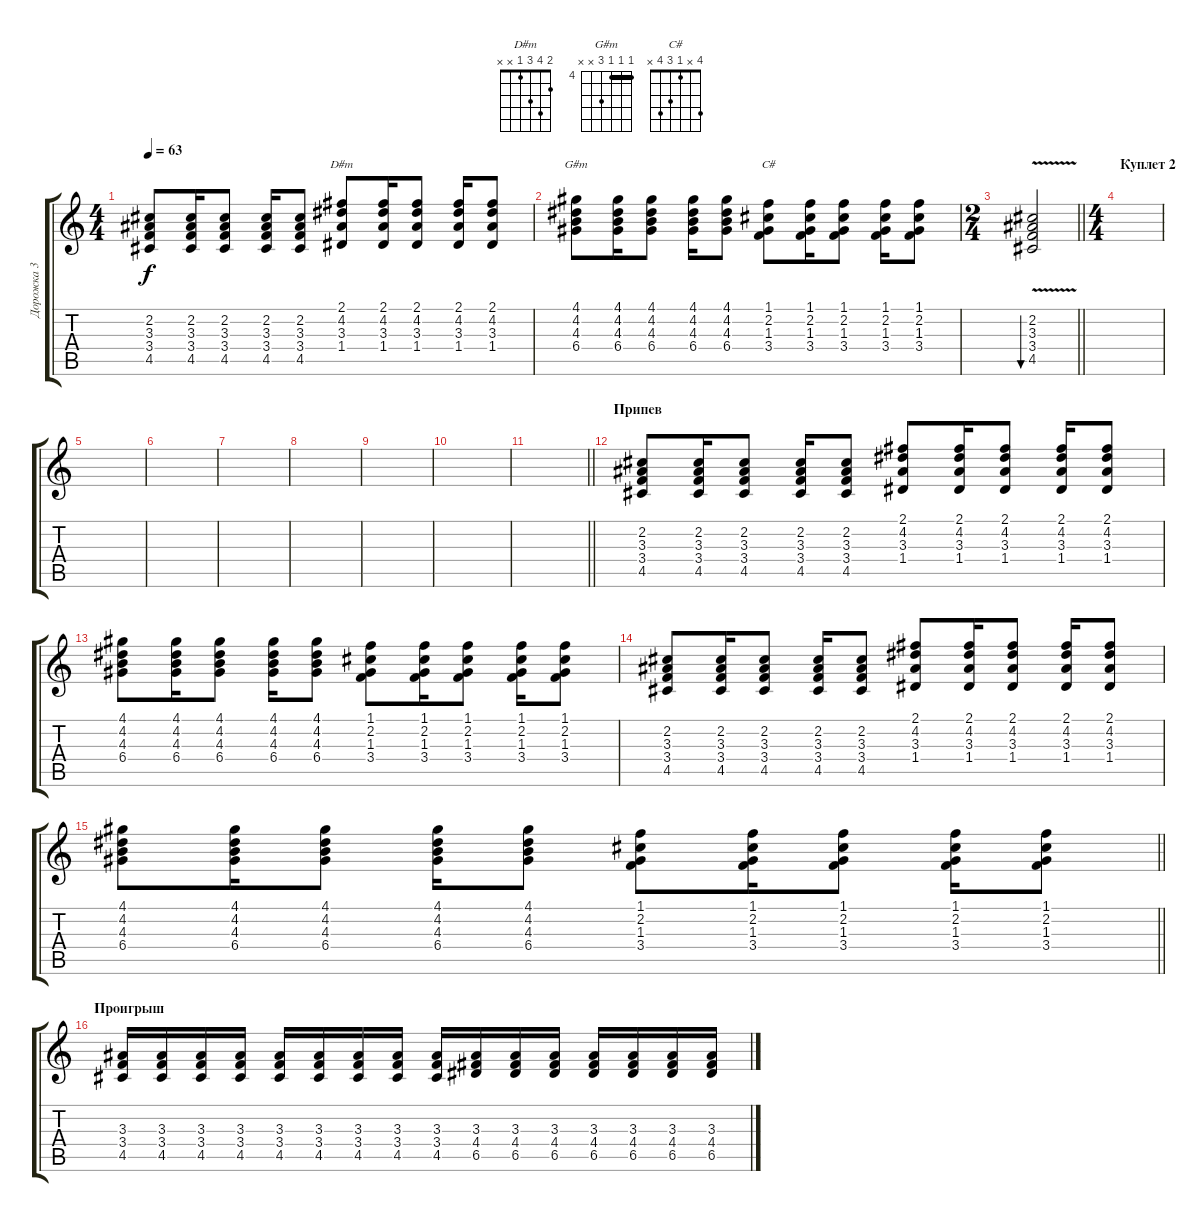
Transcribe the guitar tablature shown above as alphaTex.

\track ("Дорожка 3" "Дорожка 3") {instrument acousticguitarsteel}
\staff {score tabs}
\tuning (E4 B3 G3 D3 A2 E2) {hide}
\chord ("D#m" 2 4 3 1 x x)
\chord ("G#m" 4 4 4 6 x x) {firstfret 4 barre 4}
\chord ("C#" 4 x 1 3 4 x)
\ts (4 4)
\tempo 63
\clef g2
\ks c
(2.2 3.3 3.4 4.5).8{dy f} (2.2 3.3 3.4 4.5).16 (2.2 3.3 3.4 4.5).8 (2.2 3.3 3.4 4.5).16 (2.2 3.3 3.4 4.5).8 (2.1 4.2 3.3 1.4).8{ch "D#m"} (2.1 4.2 3.3 1.4).16 (2.1 4.2 3.3 1.4).8 (2.1 4.2 3.3 1.4).16 (2.1 4.2 3.3 1.4).8 |
(4.1 4.2 4.3 6.4).8{ch "G#m"} (4.1 4.2 4.3 6.4).16 (4.1 4.2 4.3 6.4).8 (4.1 4.2 4.3 6.4).16 (4.1 4.2 4.3 6.4).8 (1.1 2.2 1.3 3.4).8{ch "C#"} (1.1 2.2 1.3 3.4).16 (1.1 2.2 1.3 3.4).8 (1.1 2.2 1.3 3.4).16 (1.1 2.2 1.3 3.4).8 |
\ts (2 4)
\barLineRight lightlight
(2.2{v} 3.3{v} 3.4{v} 4.5{v}).2{bu 120} |
\ts (4 4)
\section ("" "Куплет 2")
|
|
|
|
|
|
|
\barLineRight lightlight
|
\section ("" "Припев")
(2.2 3.3 3.4 4.5).8 (2.2 3.3 3.4 4.5).16 (2.2 3.3 3.4 4.5).8 (2.2 3.3 3.4 4.5).16 (2.2 3.3 3.4 4.5).8 (2.1 4.2 3.3 1.4).8 (2.1 4.2 3.3 1.4).16 (2.1 4.2 3.3 1.4).8 (2.1 4.2 3.3 1.4).16 (2.1 4.2 3.3 1.4).8 |
(4.1 4.2 4.3 6.4).8 (4.1 4.2 4.3 6.4).16 (4.1 4.2 4.3 6.4).8 (4.1 4.2 4.3 6.4).16 (4.1 4.2 4.3 6.4).8 (1.1 2.2 1.3 3.4).8 (1.1 2.2 1.3 3.4).16 (1.1 2.2 1.3 3.4).8 (1.1 2.2 1.3 3.4).16 (1.1 2.2 1.3 3.4).8 |
(2.2 3.3 3.4 4.5).8 (2.2 3.3 3.4 4.5).16 (2.2 3.3 3.4 4.5).8 (2.2 3.3 3.4 4.5).16 (2.2 3.3 3.4 4.5).8 (2.1 4.2 3.3 1.4).8 (2.1 4.2 3.3 1.4).16 (2.1 4.2 3.3 1.4).8 (2.1 4.2 3.3 1.4).16 (2.1 4.2 3.3 1.4).8 |
\barLineRight lightlight
(4.1 4.2 4.3 6.4).8 (4.1 4.2 4.3 6.4).16 (4.1 4.2 4.3 6.4).8 (4.1 4.2 4.3 6.4).16 (4.1 4.2 4.3 6.4).8 (1.1 2.2 1.3 3.4).8 (1.1 2.2 1.3 3.4).16 (1.1 2.2 1.3 3.4).8 (1.1 2.2 1.3 3.4).16 (1.1 2.2 1.3 3.4).8 |
\section ("" "Проигрыш")
(3.3 3.4 4.5).16{volume 12 instrument distortionguitar} (3.3 3.4 4.5).16 (3.3 3.4 4.5).16 (3.3 3.4 4.5).16 (3.3 3.4 4.5).16 (3.3 3.4 4.5).16 (3.3 3.4 4.5).16 (3.3 3.4 4.5).16 (3.3 3.4 4.5).16 (3.3 4.4 6.5).16 (3.3 4.4 6.5).16 (3.3 4.4 6.5).16 (3.3 4.4 6.5).16 (3.3 4.4 6.5).16 (3.3 4.4 6.5).16 (3.3 4.4 6.5).16
